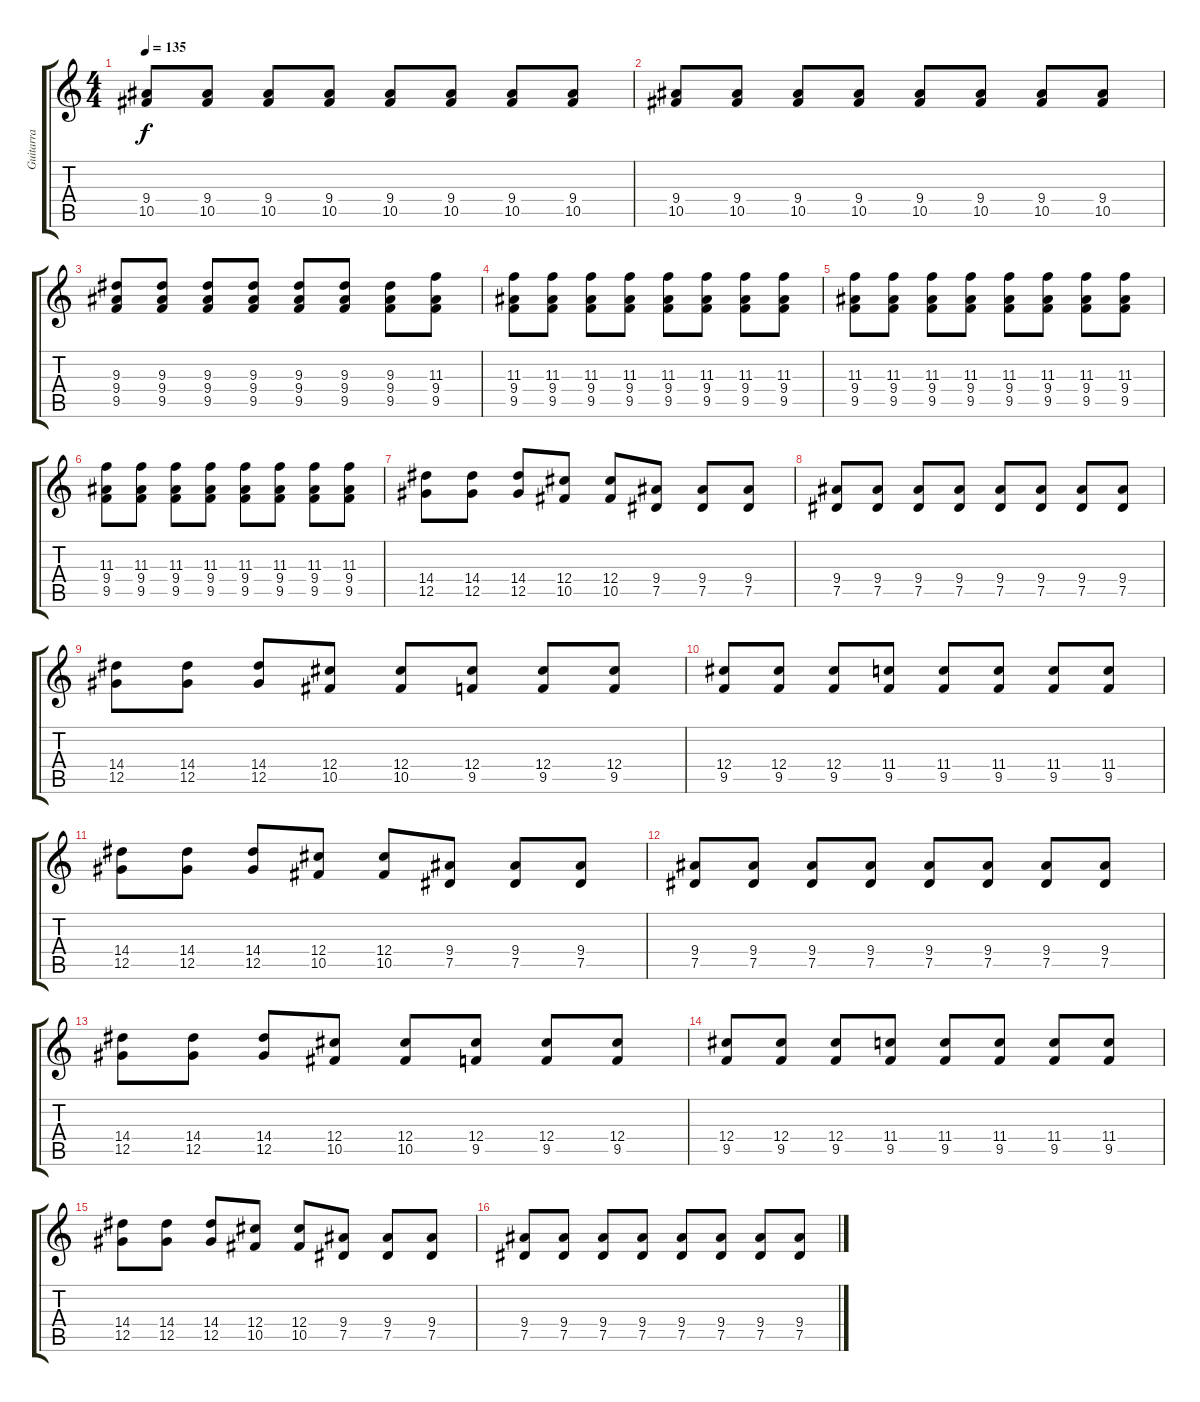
\track ("Guitarra" "Guitarra") {instrument distortionguitar}
\staff {score tabs}
\tuning (Eb4 Bb3 Gb3 Db3 Ab2 Eb2) {hide}
\ts (4 4)
\tempo 135
\clef g2
\ks c
(9.4 10.5).8{dy f} (9.4 10.5).8 (9.4 10.5).8 (9.4 10.5).8 (9.4 10.5).8 (9.4 10.5).8 (9.4 10.5).8 (9.4 10.5).8 |
(9.4 10.5).8 (9.4 10.5).8 (9.4 10.5).8 (9.4 10.5).8 (9.4 10.5).8 (9.4 10.5).8 (9.4 10.5).8 (9.4 10.5).8 |
(9.3 9.4 9.5).8{volume 12} (9.3 9.4 9.5).8 (9.3 9.4 9.5).8 (9.3 9.4 9.5).8 (9.3 9.4 9.5).8 (9.3 9.4 9.5).8 (9.3 9.4 9.5).8 (11.3 9.4 9.5).8 |
(11.3 9.4 9.5).8 (11.3 9.4 9.5).8 (11.3 9.4 9.5).8 (11.3 9.4 9.5).8 (11.3 9.4 9.5).8 (11.3 9.4 9.5).8 (11.3 9.4 9.5).8 (11.3 9.4 9.5).8 |
(11.3 9.4 9.5).8 (11.3 9.4 9.5).8 (11.3 9.4 9.5).8 (11.3 9.4 9.5).8 (11.3 9.4 9.5).8 (11.3 9.4 9.5).8 (11.3 9.4 9.5).8 (11.3 9.4 9.5).8 |
(11.3 9.4 9.5).8 (11.3 9.4 9.5).8 (11.3 9.4 9.5).8 (11.3 9.4 9.5).8 (11.3 9.4 9.5).8 (11.3 9.4 9.5).8 (11.3 9.4 9.5).8 (11.3 9.4 9.5).8 |
(14.4 12.5).8{volume 14} (14.4 12.5).8 (14.4 12.5).8 (12.4 10.5).8 (12.4 10.5).8 (9.4 7.5).8 (9.4 7.5).8 (9.4 7.5).8 |
(9.4 7.5).8 (9.4 7.5).8 (9.4 7.5).8 (9.4 7.5).8 (9.4 7.5).8 (9.4 7.5).8 (9.4 7.5).8 (9.4 7.5).8 |
(14.4 12.5).8 (14.4 12.5).8 (14.4 12.5).8 (12.4 10.5).8 (12.4 10.5).8 (12.4 9.5).8 (12.4 9.5).8 (12.4 9.5).8 |
(12.4 9.5).8 (12.4 9.5).8 (12.4 9.5).8 (11.4 9.5).8 (11.4 9.5).8 (11.4 9.5).8 (11.4 9.5).8 (11.4 9.5).8 |
(14.4 12.5).8 (14.4 12.5).8 (14.4 12.5).8 (12.4 10.5).8 (12.4 10.5).8 (9.4 7.5).8 (9.4 7.5).8 (9.4 7.5).8 |
(9.4 7.5).8 (9.4 7.5).8 (9.4 7.5).8 (9.4 7.5).8 (9.4 7.5).8 (9.4 7.5).8 (9.4 7.5).8 (9.4 7.5).8 |
(14.4 12.5).8 (14.4 12.5).8 (14.4 12.5).8 (12.4 10.5).8 (12.4 10.5).8 (12.4 9.5).8 (12.4 9.5).8 (12.4 9.5).8 |
(12.4 9.5).8 (12.4 9.5).8 (12.4 9.5).8 (11.4 9.5).8 (11.4 9.5).8 (11.4 9.5).8 (11.4 9.5).8 (11.4 9.5).8 |
(14.4 12.5).8 (14.4 12.5).8 (14.4 12.5).8 (12.4 10.5).8 (12.4 10.5).8 (9.4 7.5).8 (9.4 7.5).8 (9.4 7.5).8 |
(9.4 7.5).8 (9.4 7.5).8 (9.4 7.5).8 (9.4 7.5).8 (9.4 7.5).8 (9.4 7.5).8 (9.4 7.5).8 (9.4 7.5).8
